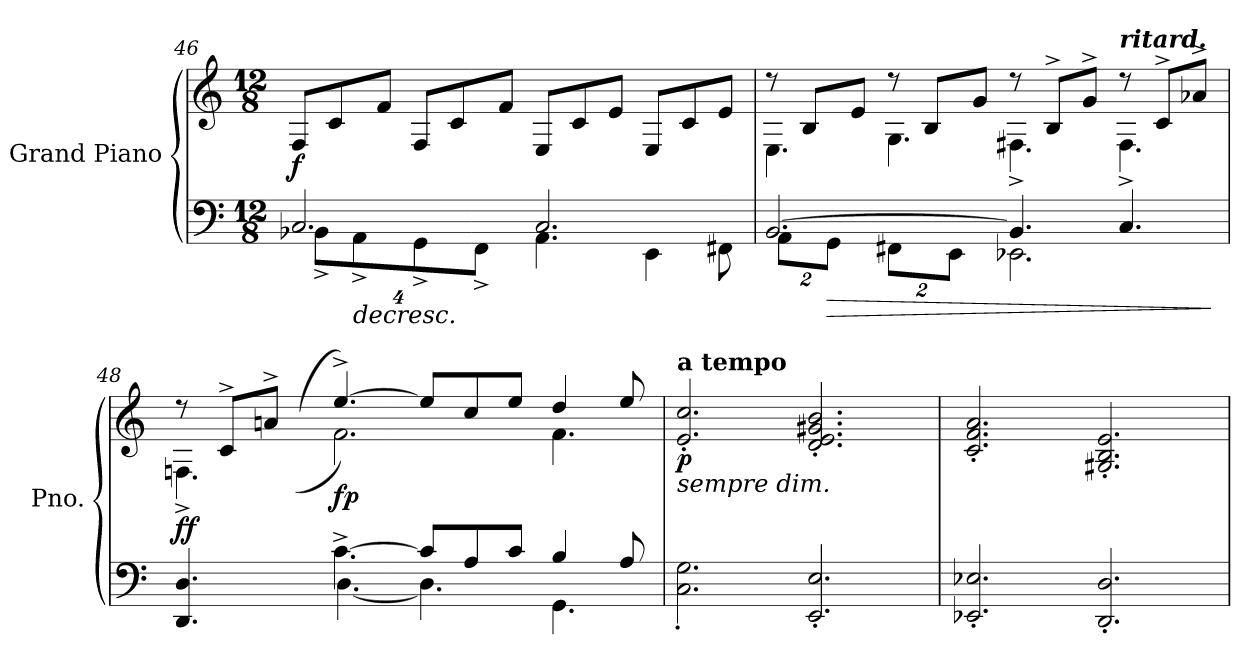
**kern	**kern	**dynam
*part1	*part1	*part1
*staff2	*staff1	*staff1/2
*I"Grand Piano	*	*
*I'Pno.	*	*
*clefF4	*clefG2	*
*k[]	*k[]	*
*M12/8	*M12/8	*
=46	=46	=46
*^	*	*
*	*Xbrackettup	*	*
!	!	!	!LO:DY:b
2.C/	16%3BB-X^\L	8F/L	f
.	.	8c/	.
!	!	!	!LO:HP:b=2
.	16%3AA^\	.	>
.	.	8f/J	.
.	16%3GG^\	8F/L	.
.	.	8c/	.
.	16%3FF^\J	.	.
.	.	8f/J	.
2.C/	4.AA\	8E/L	.
.	.	8c/	.
.	.	8e/J	.
.	4EE\	8E/L	.
.	.	8c/	.
.	8FF#X\	8e/J	.
!!LO:LB:g=z
=47	=47	=47	=47
*	*	*^	*
[2.BB/	16%3AA\L	8r	4.E\	.
.	.	8B/L	.	.
!	!	!	!	!LO:HP:b=2
.	16%3GG\J	.	.	>
.	.	8e/J	.	.
.	16%3FF#X\L	8r	4.G\	.
.	.	8B/L	.	.
.	16%3EE\J	.	.	.
.	.	8g/J	.	.
4.BB/]	2.EE-X\	8r	4.F#X^\	[ [
.	.	8B^/L	.	.
.	.	8g^/J	.	.
!	!	!LO:TX:a:Bi:t=ritard.	!	!
4.C/	.	8r	4.F#^\	.
.	.	8c^/L	.	.
.	.	8a-X^/J	.	.
*v	*v	*	*	*
*	*v	*v	*
.	.	]
=48	=48	=48
*	*MM120	*
*^	*^	*
!	!	!	!	!LO:DY:b
4.DD/ 4.D/	4.ryy	8r	4.Fn^\	ff
.	.	8c^/L	.	.
.	.	8an^/J	.	.
*	*	*MM105	*	*
.	.	(<(<(<(<8qD/Lyy	.	.
.	.	8qc/yy	.	.
.	.	8qf/Jyy	.	.
!	!	!	!	!LO:DY:b
[4.c^\)	[4.D\)	[4.ee^/)	2.f\)	fp
*	*	*MM90	*	*
8c/L]	4.D\]	8ee/L]	.	.
8A/	.	8cc/	.	.
8c/J	.	8ee/J	.	.
*	*	*MM75	*	*
4B/	4.GG\	4dd/	4.f\	.
8A/	.	8ee/	.	.
*v	*v	*	*	*
*	*v	*v	*
.	.	]
=49	=49	=49
*^	*	*
!	!	!LO:TX:a:B:t=a tempo	!
!	!	!LO:TX:b:i:t=sempre dim.	!
!	!	!	!LO:DY:b
1.ryy	2.C\' 2.G\'	2.e/' 2.cc/'	p
.	2.EE/' 2.E/'	2.d/' 2.e/' 2.g#X/' 2.b/'	.
=50	=50	=50	=50
1.ryy	2.EE-X/' 2.E-X/'	2.c/' 2.f/' 2.a/'	.
.	2.DD/' 2.D/'	2.G#X/' 2.B/' 2.e/'	.
*v	*v	*	*
=	=	=
*-	*-	*-
